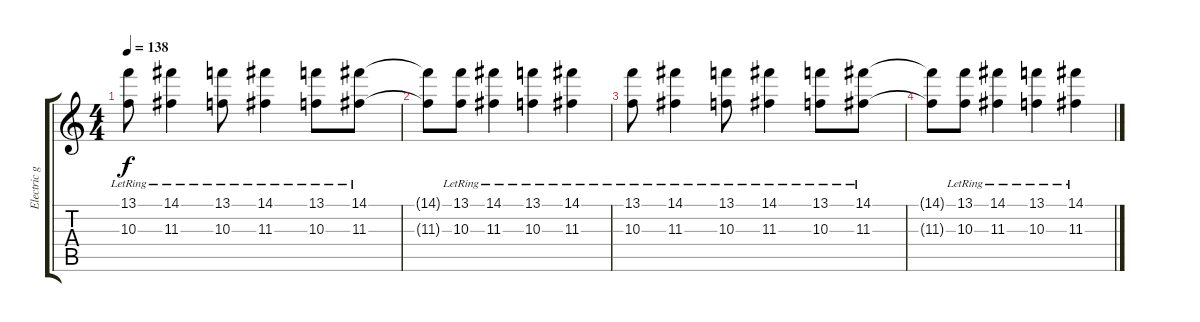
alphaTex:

\track ("Electric guitar" "Electric g") {instrument electricguitarmuted}
\staff {score tabs}
\tuning (E4 B3 G3 D3 A2 E2) {hide}
\ts (4 4)
\tempo 138
\clef g2
\ks c
(13.1{lr} 10.3{lr}).8{dy f volume 0} (14.1{lr} 11.3{lr}).4 (13.1{lr} 10.3{lr}).8 (14.1{lr} 11.3{lr}).4 (13.1{lr} 10.3{lr}).8 (14.1{lr} 11.3{lr}).8 |
(14.1{t} 11.3{t}).8 (13.1{lr} 10.3{lr}).8 (14.1{lr} 11.3{lr}).4 (13.1{lr} 10.3{lr}).4 (14.1{lr} 11.3{lr}).4 |
(13.1{lr} 10.3{lr}).8 (14.1{lr} 11.3{lr}).4 (13.1{lr} 10.3{lr}).8 (14.1{lr} 11.3{lr}).4 (13.1{lr} 10.3{lr}).8 (14.1{lr} 11.3{lr}).8 |
(14.1{t} 11.3{t}).8 (13.1{lr} 10.3{lr}).8 (14.1{lr} 11.3{lr}).4 (13.1{lr} 10.3{lr}).4 (14.1{lr} 11.3{lr}).4
